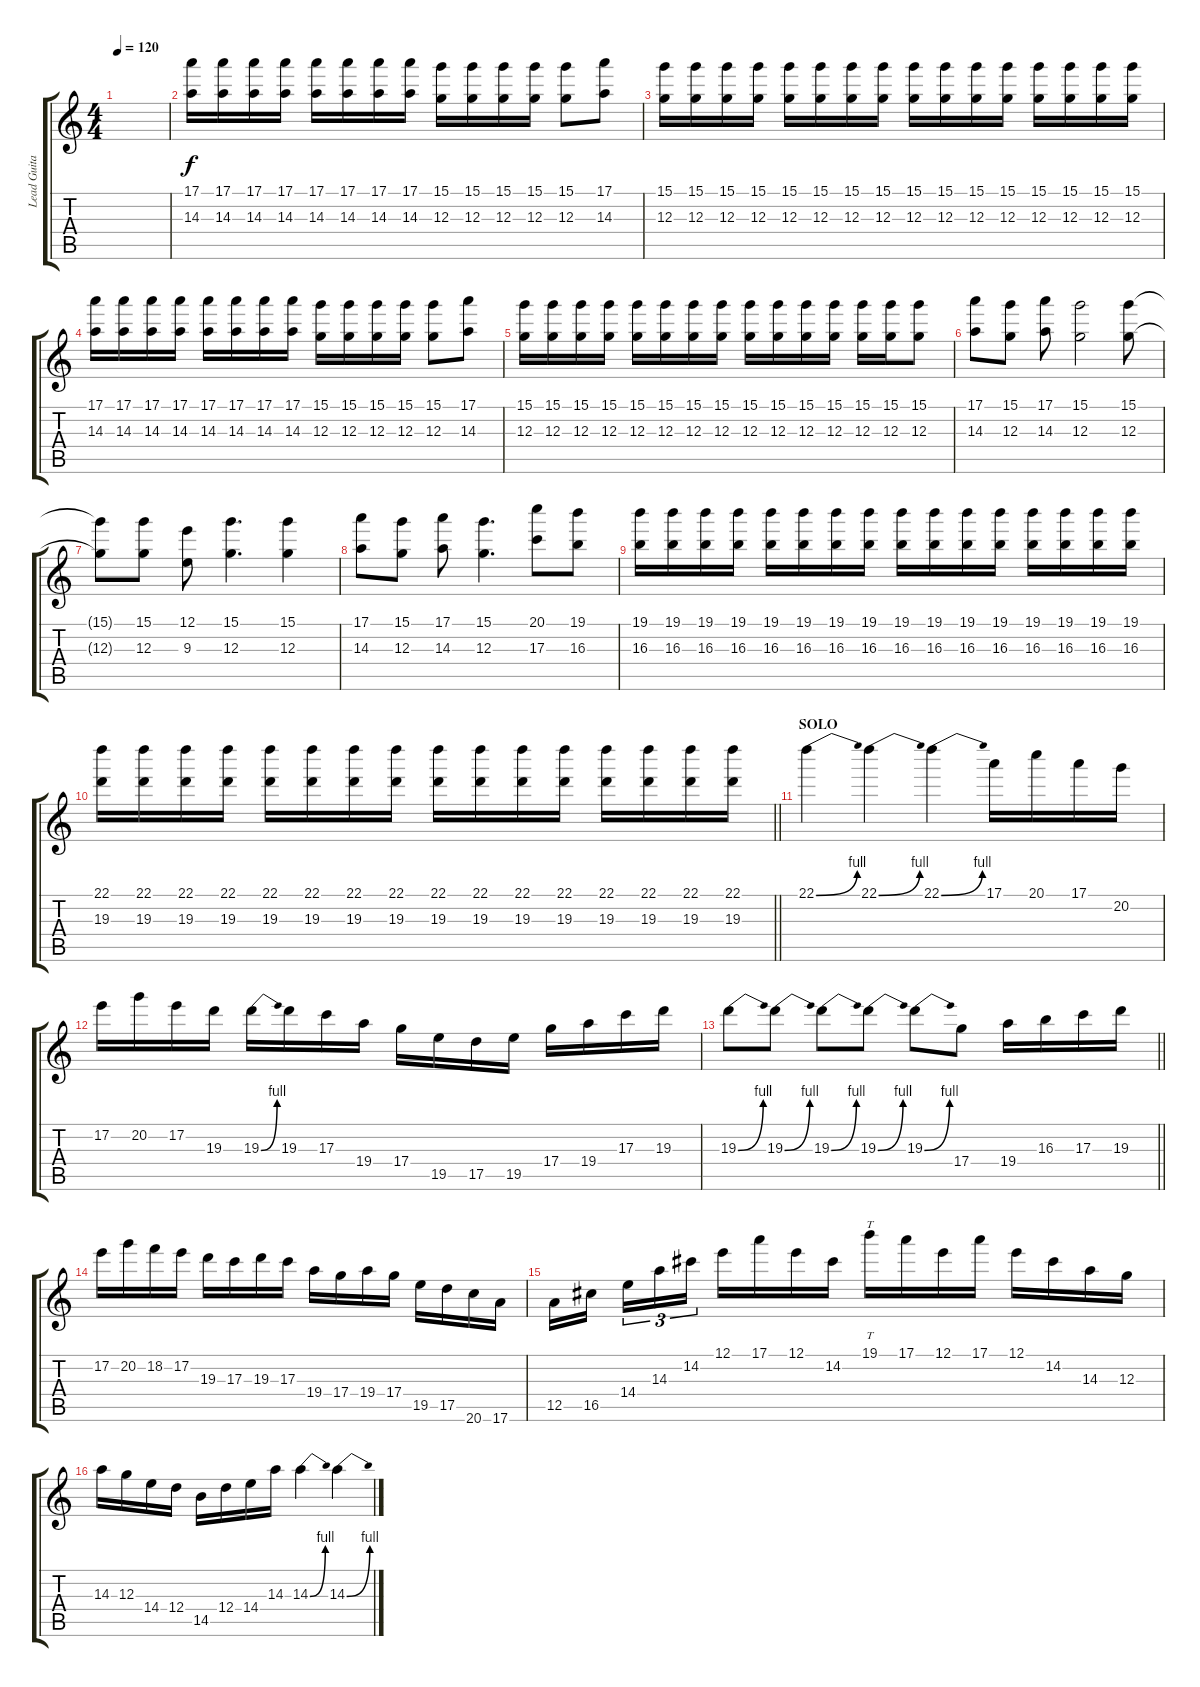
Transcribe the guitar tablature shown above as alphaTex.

\track ("Lead Guitar" "Lead Guita") {instrument overdrivenguitar}
\staff {score tabs}
\tuning (E4 B3 G3 D3 A2 E2) {hide}
\ts (4 4)
\tempo 120
\clef g2
\ks c
|
(17.1 14.3).16 (17.1 14.3).16 (17.1 14.3).16 (17.1 14.3).16 (17.1 14.3).16 (17.1 14.3).16 (17.1 14.3).16 (17.1 14.3).16 (15.1 12.3).16 (15.1 12.3).16 (15.1 12.3).16 (15.1 12.3).16 (15.1 12.3).8 (17.1 14.3).8 |
(15.1 12.3).16 (15.1 12.3).16 (15.1 12.3).16 (15.1 12.3).16 (15.1 12.3).16 (15.1 12.3).16 (15.1 12.3).16 (15.1 12.3).16 (15.1 12.3).16 (15.1 12.3).16 (15.1 12.3).16 (15.1 12.3).16 (15.1 12.3).16 (15.1 12.3).16 (15.1 12.3).16 (15.1 12.3).16 |
(17.1 14.3).16 (17.1 14.3).16 (17.1 14.3).16 (17.1 14.3).16 (17.1 14.3).16 (17.1 14.3).16 (17.1 14.3).16 (17.1 14.3).16 (15.1 12.3).16 (15.1 12.3).16 (15.1 12.3).16 (15.1 12.3).16 (15.1 12.3).8 (17.1 14.3).8 |
(15.1 12.3).16 (15.1 12.3).16 (15.1 12.3).16 (15.1 12.3).16 (15.1 12.3).16 (15.1 12.3).16 (15.1 12.3).16 (15.1 12.3).16 (15.1 12.3).16 (15.1 12.3).16 (15.1 12.3).16 (15.1 12.3).16 (15.1 12.3).16 (15.1 12.3).16 (15.1 12.3).8 |
(17.1 14.3).8 (15.1 12.3).8 (17.1 14.3).8 (15.1 12.3).2 (15.1 12.3).8 |
(15.1{t} 12.3{t}).8 (15.1 12.3).8 (12.1 9.3).8 (15.1 12.3).4{d} (15.1 12.3).4 |
(17.1 14.3).8 (15.1 12.3).8 (17.1 14.3).8 (15.1 12.3).4{d} (20.1 17.3).8 (19.1 16.3).8 |
(19.1 16.3).16 (19.1 16.3).16 (19.1 16.3).16 (19.1 16.3).16 (19.1 16.3).16 (19.1 16.3).16 (19.1 16.3).16 (19.1 16.3).16 (19.1 16.3).16 (19.1 16.3).16 (19.1 16.3).16 (19.1 16.3).16 (19.1 16.3).16 (19.1 16.3).16 (19.1 16.3).16 (19.1 16.3).16 |
\barLineRight lightlight
(22.1 19.3).16 (22.1 19.3).16 (22.1 19.3).16 (22.1 19.3).16 (22.1 19.3).16 (22.1 19.3).16 (22.1 19.3).16 (22.1 19.3).16 (22.1 19.3).16 (22.1 19.3).16 (22.1 19.3).16 (22.1 19.3).16 (22.1 19.3).16 (22.1 19.3).16 (22.1 19.3).16 (22.1 19.3).16 |
\section ("" "SOLO")
22.1{be (bend 0 0 60 4)}.4 22.1{be (bend 0 0 60 4)}.4 22.1{be (bend 0 0 60 4)}.4 17.1.16 20.1.16 17.1.16 20.2.16 |
17.2.16 20.2.16 17.2.16 19.3.16 19.3{be (bend 0 0 60 4)}.16 19.3.16 17.3.16 19.4.16 17.4.16 19.5.16 17.5.16 19.5.16 17.4.16 19.4.16 17.3.16 19.3.16 |
\barLineRight lightlight
19.3{be (bend 0 0 60 4)}.8 19.3{be (bend 0 0 60 4)}.8 19.3{be (bend 0 0 60 4)}.8 19.3{be (bend 0 0 60 4)}.8 19.3{be (bend 0 0 60 4)}.8 17.4.8 19.4.16 16.3.16 17.3.16 19.3.16 |
17.2.16 20.2.16 18.2.16 17.2.16 19.3.16 17.3.16 19.3.16 17.3.16 19.4.16 17.4.16 19.4.16 17.4.16 19.5.16 17.5.16 20.6.16 17.6.16 |
12.5.16 16.5.16{beam splitsecondary} 14.4.16{tu (3 2)} 14.3.16{tu (3 2)} 14.2.16{tu (3 2)} 12.1.16 17.1.16 12.1.16 14.2.16 19.1.16{tt} 17.1.16 12.1.16 17.1.16 12.1.16 14.2.16 14.3.16 12.3.16 |
14.3.16 12.3.16 14.4.16 12.4.16 14.5.16 12.4.16 14.4.16 14.3.16 14.3{be (bend 0 0 60 4)}.4 14.3{be (bend 0 0 60 4)}.4
